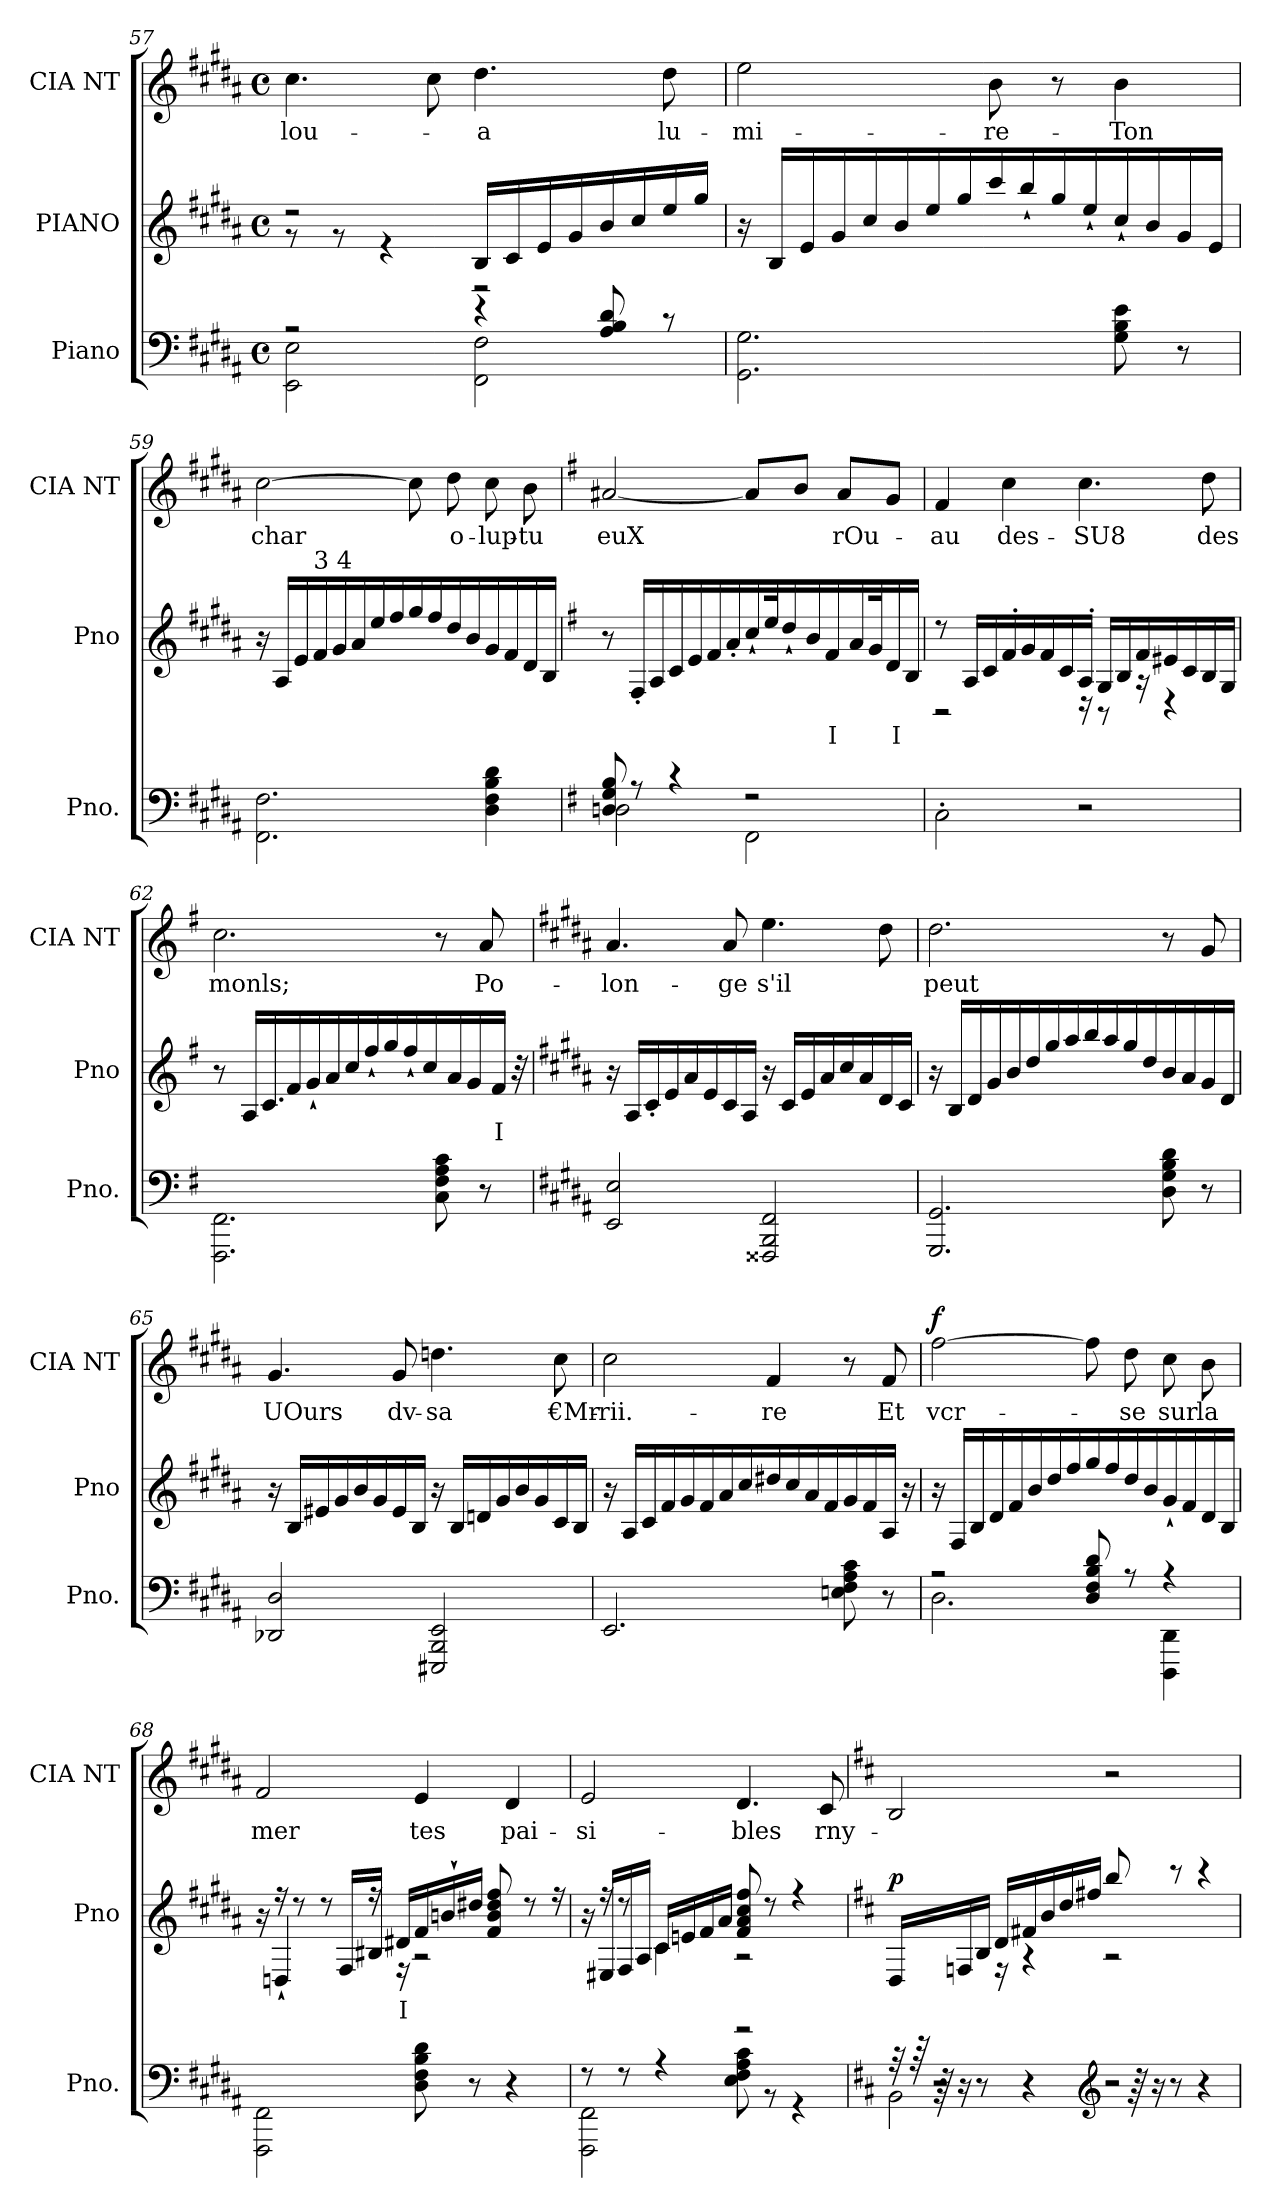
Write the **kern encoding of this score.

**kern	**dynam	**kern	**text	**dynam	**kern	**text	**dynam
*part3	*part3	*part2	*part2	*part2	*part1	*part1	*part1
*staff3	*staff3	*staff2	*staff2	*staff2	*staff1	*staff1	*staff1
*I"Piano	*	*I"PIANO	*	*	*I"CIA NT	*	*
*I'Pno.	*	*I'Pno	*	*	*I'CIA NT	*	*
!!LO:LB:g=z
*clefF4	*	*clefG2	*	*	*clefG2	*	*
*k[f#c#g#d#a#]	*	*k[f#c#g#d#a#]	*	*	*k[f#c#g#d#a#]	*	*
*M4/4	*	*M4/4	*	*	*M4/4	*	*
*met(c)	*	*met(c)	*	*	*met(c)	*	*
=57	=57	=57	=57	=57	=57	=57	=57
*^	*	*^	*	*	*	*	*
2r	2EE\ 2E\	.	2r	8r	.	.	4.cc#\	lou-	.
.	.	.	.	8r	.	.	.	.	.
.	.	.	.	4r	.	.	.	.	.
.	.	.	.	.	.	.	8cc#\	.	.
4r	2FF#\ 2F#\	.	16B/LL	2r	.	.	4.dd#\	a	.
.	.	.	16c#/	.	.	.	.	.	.
.	.	.	16e/	.	.	.	.	.	.
.	.	.	16g#/	.	.	.	.	.	.
8A#/ 8B/ 8d#/	.	.	16b/	.	.	.	.	.	.
.	.	.	16cc#/	.	.	.	.	.	.
8r	.	.	16ee/	.	.	.	8dd#\	lu-	.
.	.	.	16gg#/JJ	.	.	.	.	.	.
*v	*v	*	*	*	*	*	*	*	*
*	*	*v	*v	*	*	*	*	*
=58	=58	=58	=58	=58	=58	=58	=58
2.GG#\ 2.G#\	.	16r	.	.	2ee\	mi-	.
.	.	16B/LL	.	.	.	.	.
.	.	16e/	.	.	.	.	.
.	.	16g#/	.	.	.	.	.
.	.	16cc#/	.	.	.	.	.
.	.	16b/	.	.	.	.	.
.	.	16ee/	.	.	.	.	.
.	.	16gg#/	.	.	.	.	.
.	.	16ccc#/	.	.	8b\	re-	.
.	.	16bb`/	.	.	.	.	.
.	.	16gg#/	.	.	8r	.	.
.	.	16ee`/	.	.	.	.	.
8G#\ 8B\ 8e\	.	16cc#`/	.	.	4b\	Ton	.
.	.	16b/	.	.	.	.	.
8r	.	16g#/	.	.	.	.	.
.	.	16e/JJ	.	.	.	.	.
=59	=59	=59	=59	=59	=59	=59	=59
2.FF#\ 2.F#\	.	16r	.	.	[2cc#\	char	.
.	.	16A#/LL	.	.	.	.	.
.	.	16e/	.	.	.	.	.
!	!	!LO:TX:t=3 4	!	!	!	!	!
.	.	16f#/	.	.	.	.	.
.	.	16g#/	.	.	.	.	.
.	.	16a#/	.	.	.	.	.
.	.	16ee/	.	.	.	.	.
.	.	16ff#/	.	.	.	.	.
.	.	16gg#/	.	.	8cc#\]	.	.
.	.	16ff#/	.	.	.	.	.
.	.	16dd#/	.	.	8dd#\	o-	.
.	.	16b/	.	.	.	.	.
4D#\ 4F#\ 4B\ 4d#\	.	16g#/	.	.	8cc#\	lup-	.
.	.	16f#/	.	.	.	.	.
.	.	16d#/	.	.	8b\	tu	.
.	.	16B/JJ	.	.	.	.	.
!!LO:LB:g=z
=60	=60	=60	=60	=60	=60	=60	=60
*k[f#]	*	*k[f#]	*	*	*k[f#]	*	*
*^	*	*	*	*	*	*	*
8D/ 8G/ 8B/	2Dn\	.	8r	.	.	[2a#X/	euX	.
8r	.	.	16F#'/LL	.	.	.	.	.
.	.	.	16A/	.	.	.	.	.
4r	.	.	16c/	.	.	.	.	.
.	.	.	16e/	.	.	.	.	.
.	.	.	16f#/	.	.	.	.	.
.	.	.	16a'/	.	.	.	.	.
2r	2FF#\	.	16cc`/	.	.	8a#/L]	.	.
.	.	.	32ee/k	.	.	.	.	.
.	.	.	16dd`/	.	.	.	.	.
.	.	.	.	.	.	8b/J	.	.
.	.	.	16b/	.	.	.	.	.
.	.	.	16f#/	I	.	.	.	.
.	.	.	.	.	.	8a#/L	rOu-	.
.	.	.	16a/	.	.	.	.	.
.	.	.	32g/k	.	.	.	.	.
.	.	.	16d/	.	.	8g/J	.	.
.	.	.	16B/JJ	I	.	.	.	.
*v	*v	*	*	*	*	*	*	*
=61	=61	=61	=61	=61	=61	=61	=61
*	*	*^	*	*	*	*	*
2C'\	.	8r	2r	.	.	4f#/	au	.
.	.	16A/LL	.	.	.	.	.	.
.	.	16c/	.	.	.	.	.	.
.	.	16f#'/	.	.	.	4cc\	des-	.
.	.	16g/	.	.	.	.	.	.
.	.	16f#/	.	.	.	.	.	.
.	.	16c/	.	.	.	.	.	.
2r	.	16A'/JJ	16r	.	.	4.cc\	SU8	.
.	.	16G/LL	8r	.	.	.	.	.
.	.	16B/	.	.	.	.	.	.
.	.	16f#/	16r	.	.	.	.	.
.	.	16e#X/	4r	.	.	.	.	.
.	.	16c/	.	.	.	.	.	.
.	.	16B/	.	.	.	8dd\	des	.
.	.	16G/JJ	.	.	.	.	.	.
*	*	*v	*v	*	*	*	*	*
=62	=62	=62	=62	=62	=62	=62	=62
2.FFF#\ 2.FF#\	.	8r	.	.	2.cc\	monls;	.
.	.	16A/LL	.	.	.	.	.
.	.	16.c/	.	.	.	.	.
.	.	16f#/	.	.	.	.	.
.	.	16g`/	.	.	.	.	.
.	.	16a/	.	.	.	.	.
.	.	16cc/	.	.	.	.	.
.	.	16ff#`/	.	.	.	.	.
.	.	16gg/	.	.	.	.	.
.	.	16ff#`/	.	.	.	.	.
.	.	16cc/	.	.	.	.	.
8C\ 8F#\ 8A\ 8c\	.	.	.	.	8r	.	.
.	.	16a/	.	.	.	.	.
.	.	16g/	.	.	.	.	.
8r	.	.	.	.	8a/	Po­-	.
.	.	16f#/JJ	I	.	.	.	.
.	.	32r	.	.	.	.	.
!!LO:PB:g=z
=63	=63	=63	=63	=63	=63	=63	=63
*k[f#c#g#d#a#]	*	*k[f#c#g#d#a#]	*	*	*k[f#c#g#d#a#]	*	*
2EE/ 2E/	.	16r	.	.	4.a#/	lon-	.
.	.	16A#/LL	.	.	.	.	.
.	.	16c#'/	.	.	.	.	.
.	.	16e/	.	.	.	.	.
.	.	16a#/	.	.	.	.	.
.	.	16e/	.	.	.	.	.
.	.	16c#/	.	.	8a#/	ge	.
.	.	16A#/JJ	.	.	.	.	.
2FFF##X/ 2BBB/ 2FF#/	.	16r	.	.	4.ee\	s'il	.
.	.	16c#/LL	.	.	.	.	.
.	.	16e/	.	.	.	.	.
.	.	16a#/	.	.	.	.	.
.	.	16cc#/	.	.	.	.	.
.	.	16a#/	.	.	.	.	.
.	.	16d#/	.	.	8dd#\	.	.
.	.	16c#/JJ	.	.	.	.	.
=64	=64	=64	=64	=64	=64	=64	=64
2.GGG#/ 2.GG#/	.	16r	.	.	2.dd#\	peut	.
.	.	16B/LL	.	.	.	.	.
.	.	16d#/	.	.	.	.	.
.	.	16g#/	.	.	.	.	.
.	.	16b/	.	.	.	.	.
.	.	16dd#/	.	.	.	.	.
.	.	16gg#/	.	.	.	.	.
.	.	16aa#/	.	.	.	.	.
.	.	16bb/	.	.	.	.	.
.	.	16aa#/	.	.	.	.	.
.	.	16gg#/	.	.	.	.	.
.	.	16dd#/	.	.	.	.	.
8D#\ 8G#\ 8B\ 8d#\	.	16b/	.	.	8r	.	.
.	.	16a#/	.	.	.	.	.
8r	.	16g#/	.	.	8g#/	.	.
.	.	16d#/JJ	.	.	.	.	.
=65	=65	=65	=65	=65	=65	=65	=65
2DD-X/ 2D#/	.	16r	.	.	4.g#/	UOurs	.
.	.	16B/LL	.	.	.	.	.
.	.	16e#X/	.	.	.	.	.
.	.	16g#/	.	.	.	.	.
.	.	16b/	.	.	.	.	.
.	.	16g#/	.	.	.	.	.
.	.	16e#/	.	.	8g#/	dv-	.
.	.	16B/JJ	.	.	.	.	.
2EEE#X/ 2BBB/ 2EE/	.	16r	.	.	4.ddn\	sa	.
.	.	16B/LL	.	.	.	.	.
.	.	16dn/	.	.	.	.	.
.	.	16g#/	.	.	.	.	.
.	.	16b/	.	.	.	.	.
.	.	16g#/	.	.	.	.	.
.	.	16c#/	.	.	8cc#\	€Mr-	.
.	.	16B/JJ	.	.	.	.	.
!!LO:LB:g=z
=66	=66	=66	=66	=66	=66	=66	=66
2.EE/	.	16r	.	.	2cc#\	rii.-	.
.	.	16A#/LL	.	.	.	.	.
.	.	16c#/	.	.	.	.	.
.	.	16f#/	.	.	.	.	.
.	.	16g#/	.	.	.	.	.
.	.	16f#/	.	.	.	.	.
.	.	16a#/	.	.	.	.	.
.	.	16cc#/	.	.	.	.	.
.	.	16dd#X/	.	.	4f#/	re	.
.	.	16cc#/	.	.	.	.	.
.	.	16a#/	.	.	.	.	.
.	.	16f#/	.	.	.	.	.
8En\ 8F#\ 8A#\ 8c#\	.	16g#/	.	.	8r	.	.
.	.	16f#/	.	.	.	.	.
8r	.	16A#/JJ	.	.	8f#/	Et	.
.	.	16r	.	.	.	.	.
=67	=67	=67	=67	=67	=67	=67	=67
*^	*	*	*	*	*	*	*
2r	2.D#\	.	16r	.	.	[2ff#\	vcr-	f
.	.	.	16F#/LL	.	.	.	.	.
.	.	.	16B/	.	.	.	.	.
.	.	.	16d#/	.	.	.	.	.
.	.	.	16f#/	.	.	.	.	.
.	.	.	16b/	.	.	.	.	.
.	.	.	16dd#/	.	.	.	.	.
.	.	.	16ff#/	.	.	.	.	.
8D#/ 8F#/ 8B/ 8d#/	.	.	16gg#/	.	.	8ff#\]	.	.
.	.	.	16ff#/	.	.	.	.	.
8r	.	.	16dd#/	.	.	8dd#\	se	.
.	.	.	16b/	.	.	.	.	.
4r	4DDD#\ 4DD#\	.	16g#`/	.	.	8cc#\	sur	.
.	.	.	16f#/	.	.	.	.	.
.	.	.	16d#/	.	.	8b\	la	.
.	.	.	16B/JJ	.	.	.	.	.
*v	*v	*	*	*	*	*	*	*
=68	=68	=68	=68	=68	=68	=68	=68
*	*	*^	*	*	*	*	*
2FFF#\ 2FF#\	.	16r	16ryy	.	.	2f#/	mer	.
.	.	16r	4Dn`/	.	.	.	.	.
.	.	8r	.	.	.	.	.	.
.	.	8r	.	.	.	.	.	.
.	.	.	16F#/LL	.	.	.	.	.
.	.	16r	16B#X/JJ	.	.	.	.	.
.	.	16d#X/LL	16r	I	.	.	.	.
8D#\ 8F#\ 8B\ 8d#\	.	16f#/	2r	.	.	4e/	tes	.
.	.	16bn`/	.	.	.	.	.	.
8r	.	16dd#X/JJ	.	.	.	.	.	.
.	.	8f#/ 8b/ 8dd#/ 8ff#/	.	.	.	.	.	.
4r	dim.	.	.	.	.	4d#/	pai-	.
.	.	8r	.	.	.	.	.	.
.	.	16r	.	.	.	.	.	.
=69	=69	=69	=69	=69	=69	=69	=69	=69
*^	*	*	*	*	*	*	*	*
8r	2FFF#\ 2FF#\	.	16r	16ryy	.	.	2e/	si-	dim.
.	.	.	16r	16E#X/LL	.	.	.	.	.
8r	.	.	8r	16F#/	.	.	.	.	.
.	.	.	.	16A#/JJ	.	.	.	.	.
4r	.	.	16c#/LL	4c#\	.	.	.	.	.
.	.	.	16en/	.	.	.	.	.	.
.	.	.	16f#/	.	.	.	.	.	.
.	.	.	16a#/JJ	.	.	.	.	.	.
2r	8E\ 8F#\ 8A#\ 8c#\	.	8f#/ 8a#/ 8cc#/ 8ff#/	2r	.	.	4.d#/	bles	.
.	8r	.	8r	.	.	.	.	.	.
.	4r	.	4r	.	.	.	.	.	.
.	.	.	.	.	.	.	8c#/	rny-	.
*v	*v	*	*	*	*	*	*	*	*
!!LO:LB:g=z
=70	=70	=70	=70	=70	=70	=70	=70	=70
*k[f#c#]	*	*k[f#c#]	*	*	*	*k[f#c#]	*	*
*^	*	*	*	*	*	*	*	*
*	*^	*	*	*	*	*	*	*	*
32r	2BB\	64ryy	.	8ryy	16D/LL	.	p	2B/	.	.
.	.	64ryy	.	.	.	.	.	.	.	.
64r	.	64ryy	.	.	.	.	.	.	.	.
2r	.	64r	.	.	.	.	.	.	.	.
.	.	16r	.	.	16Fn/	.	.	.	.	.
.	.	8r	.	16ryy	16B/JJ	.	.	.	.	.
.	.	.	.	16d/LL	16r	.	.	.	.	.
.	.	4r	.	16f#X/	4r	.	.	.	.	.
.	.	.	.	16b/	.	.	.	.	.	.
.	.	.	.	16dd/	.	.	.	.	.	.
.	.	.	.	16ff#X/JJ	.	.	.	.	.	.
*clefG2	*	*	*	*	*	*	*	*	*	*
.	2r	2r	.	8bb/	2r	.	.	2r	.	.
64r	.	.	.	.	.	.	.	.	.	.
16r	.	.	.	.	.	.	.	.	.	.
8r	.	.	.	8r	.	.	.	.	.	.
4r	.	.	.	4r	.	.	.	.	.	.
*v	*v	*v	*	*	*	*	*	*	*	*
*	*	*v	*v	*	*	*	*	*
=	=	=	=	=	=	=	=
*-	*-	*-	*-	*-	*-	*-	*-
